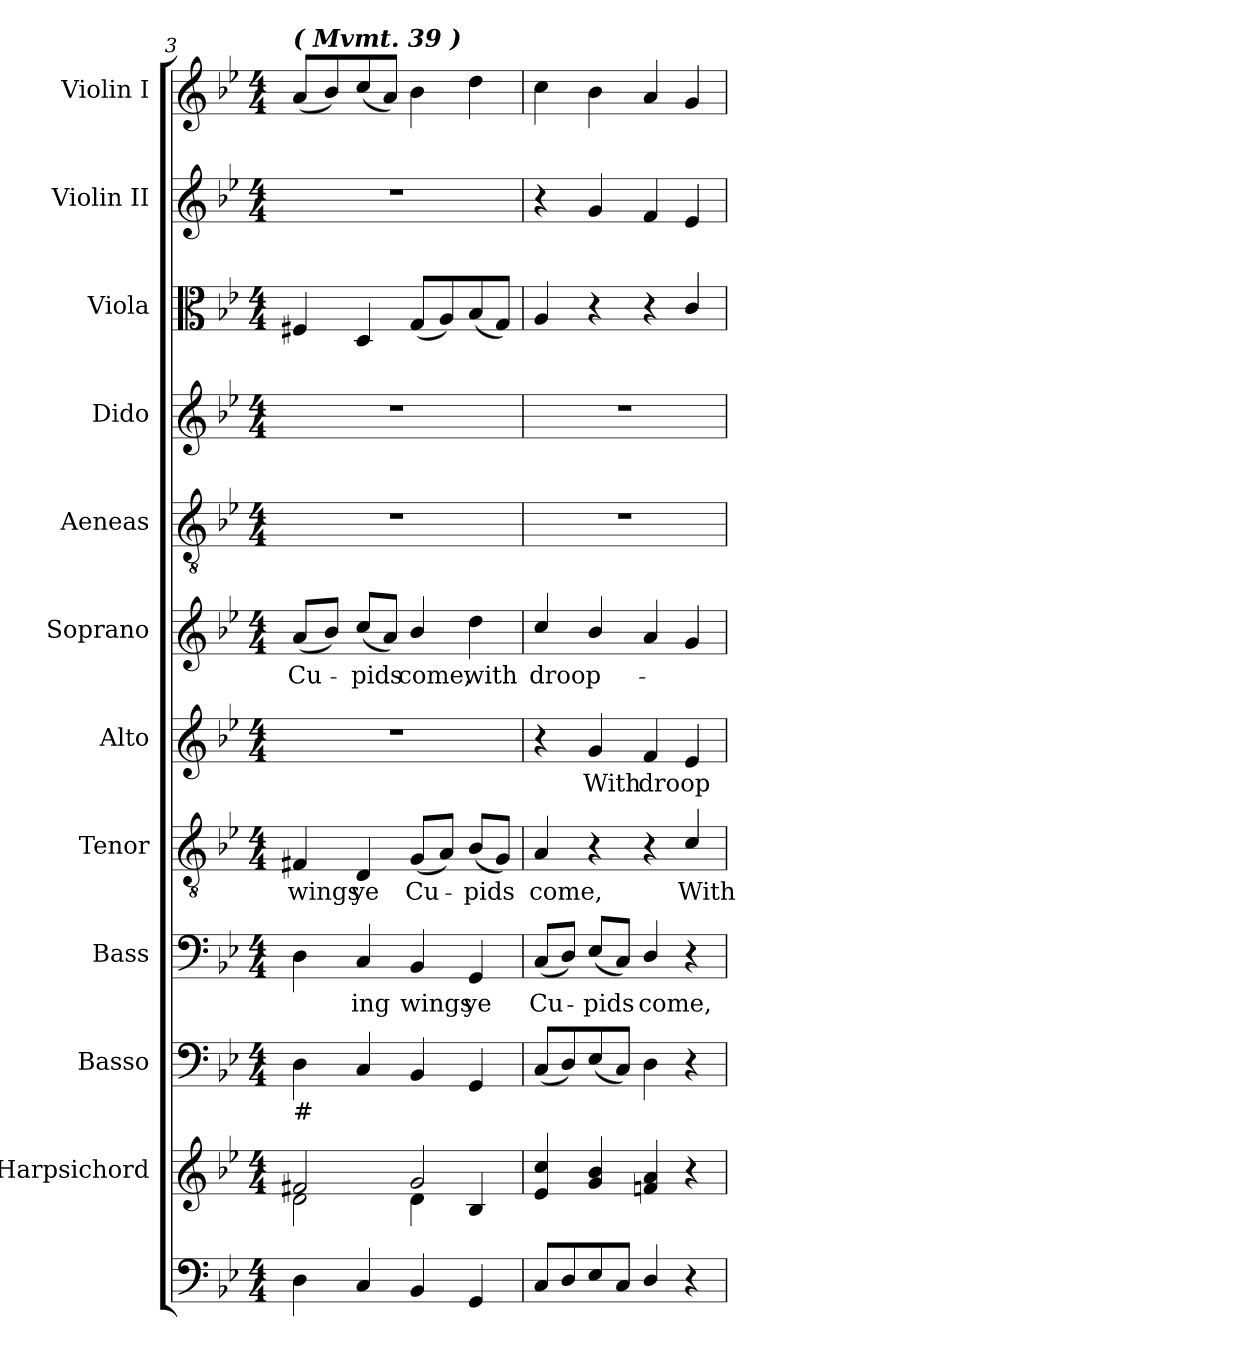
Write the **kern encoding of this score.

**kern	**kern	**kern	**kern	**text	**kern	**text	**kern	**text	**kern	**text	**kern	**kern	**kern	**kern	**kern
*part12	*part11	*part10	*part9	*part9	*part8	*part8	*part7	*part7	*part6	*part6	*part5	*part4	*part3	*part2	*part1
*staff12	*staff11	*staff10	*staff9	*staff9	*staff8	*staff8	*staff7	*staff7	*staff6	*staff6	*staff5	*staff4	*staff3	*staff2	*staff1
*	*I"Harpsichord	*I"Basso	*I"Bass	*	*I"Tenor	*	*I"Alto	*	*I"Soprano	*	*I"Aeneas	*I"Dido	*I"Viola	*I"Violin II	*I"Violin I
*	*I'Hpsc.	*I'Basso	*I'B.	*	*I'T.	*	*I'A.	*	*I'S.	*	*	*	*I'Viola	*I'Vln. II	*I'Vln. I
*clefF4	*clefG2	*clefF4	*clefF4	*	*clefGv2	*	*clefG2	*	*clefG2	*	*clefGv2	*clefG2	*clefC3	*clefG2	*clefG2
*	*	*	*	*	*ITrd7c12	*	*	*	*	*	*ITrd7c12	*	*	*	*
*k[b-e-]	*k[b-e-]	*k[b-e-]	*k[b-e-]	*	*k[b-e-]	*	*k[b-e-]	*	*k[b-e-]	*	*k[b-e-]	*k[b-e-]	*k[b-e-]	*k[b-e-]	*k[b-e-]
*g:	*g:	*g:	*g:	*	*g:	*	*g:	*	*g:	*	*g:	*g:	*g:	*g:	*g:
*M4/4	*M4/4	*M4/4	*M4/4	*	*M4/4	*	*M4/4	*	*M4/4	*	*M4/4	*M4/4	*M4/4	*M4/4	*M4/4
=3	=3	=3	=3	=3	=3	=3	=3	=3	=3	=3	=3	=3	=3	=3	=3
*	*^	*	*	*	*	*	*	*	*	*	*	*	*	*	*
!	!	!	!	!	!	!	!LO:LY:b:color=#000000	!	!	!	!	!	!	!	!	!
!	!	!	!	!	!	!	!	!	!	!	!	!	!	!	!	!LO:TX:a:Bi:t=( Mvmt. 39 )
!	!	!	!LO:TX:b:t=#	!	!	!	!	!	!	!	!	!	!	!	!	!
!	!	!	!	!	!	!	!	!	!	!	!LO:LY:b:color=#000000	!	!	!	!	!
4Di\	2f#Xi/	2di\	4Di\	4Di\	.	4FF#Xi/	wings	1r	.	(8ai/L	Cu-	1r	1r	4F#Xi/	1r	(8ai/L
.	.	.	.	.	.	.	.	.	.	8b-i/J)	.	.	.	.	.	8b-i/)
!	!	!	!	!	!LO:LY:b:color=#000000	!	!	!	!	!	!	!	!	!	!	!
!	!	!	!	!	!	!	!LO:LY:b:color=#000000	!	!	!	!	!	!	!	!	!
!	!	!	!	!	!	!	!	!	!	!	!LO:LY:b:color=#000000	!	!	!	!	!
4Ci/	.	.	4Ci/	4Ci/	-ing	4DDi/	ye	.	.	(8cci/L	-pids	.	.	4Di/	.	(8cci/
.	.	.	.	.	.	.	.	.	.	8ai/J)	.	.	.	.	.	8ai/J)
!	!	!	!	!	!LO:LY:b:color=#000000	!	!	!	!	!	!	!	!	!	!	!
!	!	!	!	!	!	!	!LO:LY:b:color=#000000	!	!	!	!	!	!	!	!	!
!	!	!	!	!	!	!	!	!	!	!	!LO:LY:b:color=#000000	!	!	!	!	!
4BB-i/	2gi/	4di\	4BB-i/	4BB-i/	wings	(8GGi/L	Cu-	.	.	4b-i/	come,	.	.	(8Gi/L	.	4b-i\
.	.	.	.	.	.	8AAi/J)	.	.	.	.	.	.	.	8Ai/)	.	.
!	!	!	!	!	!LO:LY:b:color=#000000	!	!	!	!	!	!	!	!	!	!	!
!	!	!	!	!	!	!	!LO:LY:b:color=#000000	!	!	!	!	!	!	!	!	!
!	!	!	!	!	!	!	!	!	!	!	!LO:LY:b:color=#000000	!	!	!	!	!
4GGi/	.	4B-i/	4GGi/	4GGi/	ye	(8BB-i/L	-pids	.	.	4ddi\	with	.	.	(8B-i/	.	4ddi\
.	.	.	.	.	.	8GGi/J)	.	.	.	.	.	.	.	8Gi/J)	.	.
*	*v	*v	*	*	*	*	*	*	*	*	*	*	*	*	*	*
=4	=4	=4	=4	=4	=4	=4	=4	=4	=4	=4	=4	=4	=4	=4	=4
!	!	!	!	!LO:LY:b:color=#000000	!	!	!	!	!	!	!	!	!	!	!
!	!	!	!	!	!	!LO:LY:b:color=#000000	!	!	!	!	!	!	!	!	!
!	!	!	!	!	!	!	!	!	!	!LO:LY:b:color=#000000	!	!	!	!	!
8Ci/L	4e-i/ 4cci	(8Ci/L	(8Ci/L	Cu-	4AAi/	come,	4r	.	4cci/	droop-	1r	1r	4Ai/	4r	4cci\
8Di/	.	8Di/)	8Di/J)	.	.	.	.	.	.	.	.	.	.	.	.
!	!	!	!	!LO:LY:b:color=#000000	!	!	!	!	!	!	!	!	!	!	!
!	!	!	!	!	!	!	!	!LO:LY:b:color=#000000	!	!	!	!	!	!	!
8E-i/	4gi/ 4b-i	(8E-i/	(8E-i/L	-pids	4r	.	4gi/	With	4b-i/	.	.	.	4r	4gi/	4b-i\
8Ci/J	.	8Ci/J)	8Ci/J)	.	.	.	.	.	.	.	.	.	.	.	.
!	!	!	!	!LO:LY:b:color=#000000	!	!	!	!	!	!	!	!	!	!	!
!	!	!	!	!	!	!	!	!LO:LY:b:color=#000000	!	!	!	!	!	!	!
4Di/	4fni/ 4ai	4Di\	4Di/	come,	4r	.	4fi/	droop-	4ai/	.	.	.	4r	4fi/	4ai/
!	!	!	!	!	!	!LO:LY:b:color=#000000	!	!	!	!	!	!	!	!	!
4r	4r	4r	4r	.	4Ci/	With	4e-i/	.	4gi/	.	.	.	4ci/	4e-i/	4gi/
=	=	=	=	=	=	=	=	=	=	=	=	=	=	=	=
*-	*-	*-	*-	*-	*-	*-	*-	*-	*-	*-	*-	*-	*-	*-	*-
